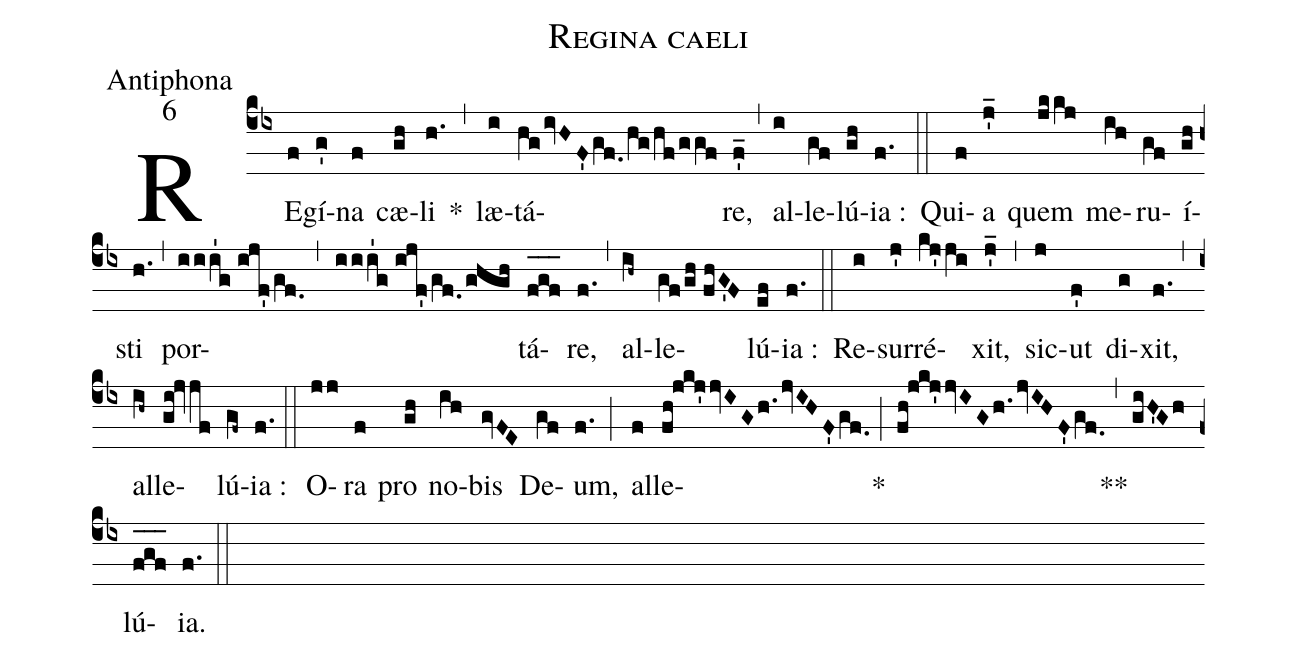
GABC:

name:Regina caeli;
office-part:Antiphona;
mode:6;
%%
(cb4) RE(f)gí(g')na(f) cæ(gh)li(h.) *(,) læ(i)tá(hg/ivHF'/gf.0/hg/hf/ggf)re,(f'_) (,) al(i)le(gf)lú(gh){ia} :(f.) (::) Qui(f)a(j'_) quem(jkkj) me(ih)ru(gf)í(gh)sti(h.) (,) por(iii'1g//ijf'/gf.0,iii'1g//ijf'/gf.0/ghgh)tá(f_[oh:h]g_[oh:h]f_[oh:h])re,(f.) (,) al(ih~)le(gf/gh//fhG'F)lú(ef){ia} :(f.) (::) Re(i)sur(j')ré(kj'ji)xit,(j'_) (,) sic(j)ut(f') di(g)xit,(f.) (,) al(ih~)le(gi!jvjf)lú(gf~){ia} :(f.) (::) O(jj)ra(f) pro(gh) no(ih)bis(gvFE) De(gf)um,(f.) (;) al(f)le(fh!jkj'jvIG/h./jvIHF'/gf.0)~~~~~*(;)(fh!jkj'jvIGh./jvIHF'gf.0)~~~~~**(,)(giH'Gh)lú(f_[oh:h]g_[oh:h]f_[oh:h]){ia}.(f.) (::)
